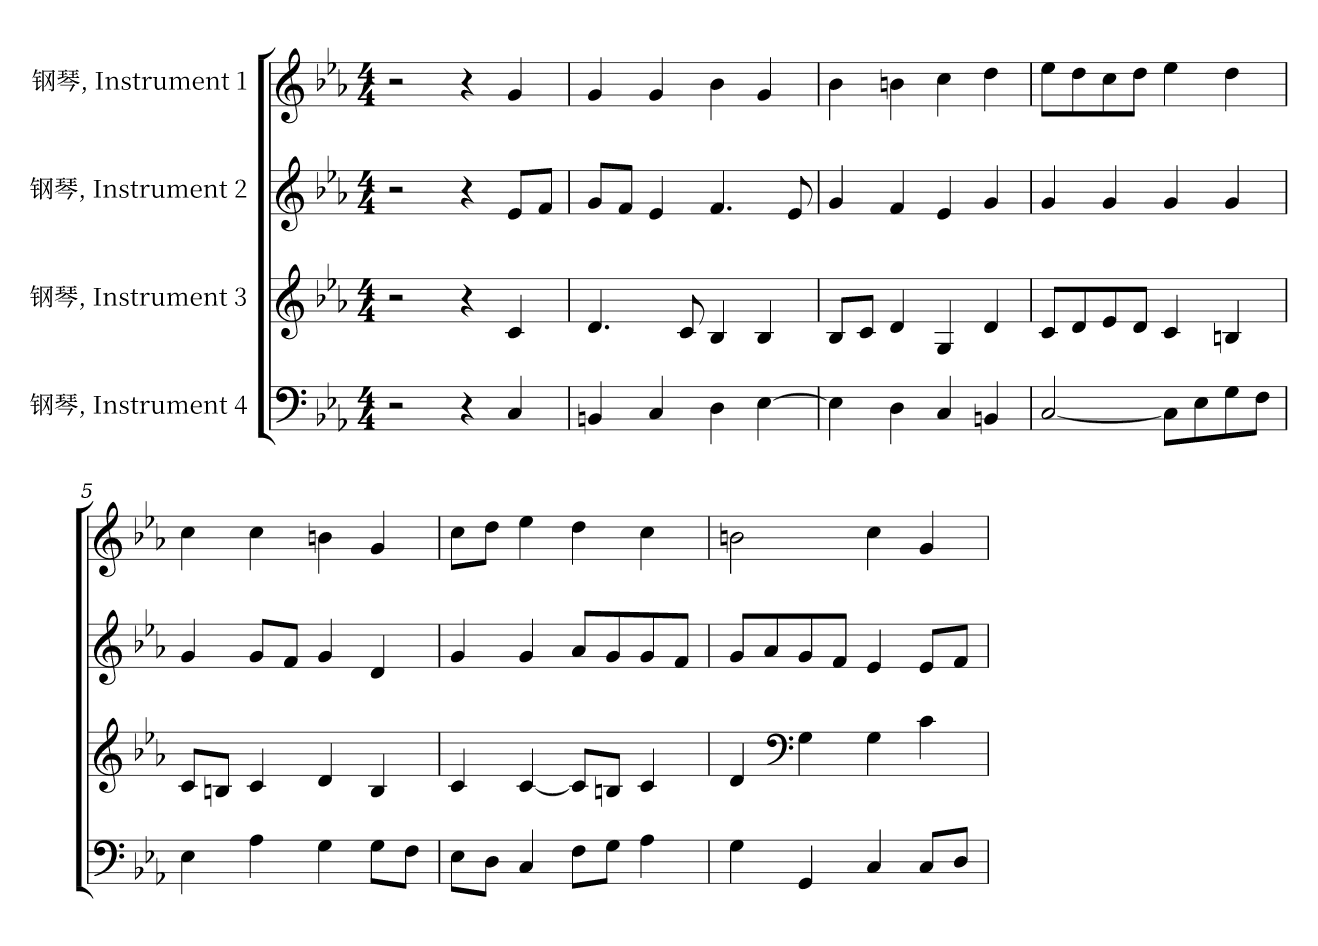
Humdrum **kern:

**kern	**kern	**kern	**kern
*part4	*part3	*part2	*part1
*staff4	*staff3	*staff2	*staff1
*I"钢琴, Instrument 4	*I"钢琴, Instrument 3	*I"钢琴, Instrument 2	*I"钢琴, Instrument 1
*clefF4	*clefG2	*clefG2	*clefG2
*k[b-e-a-]	*k[b-e-a-]	*k[b-e-a-]	*k[b-e-a-]
*M4/4	*M4/4	*M4/4	*M4/4
*MM92	*MM92	*MM92	*MM92
=1	=1	=1	=1
2r	2r	2r	2r
4r	4r	4r	4r
4C/	4c/	8e-/L	4g/
.	.	8f/J	.
=2	=2	=2	=2
4BBn/	4.d/	8g/L	4g/
.	.	8f/J	.
4C/	.	4e-/	4g/
.	8c/	.	.
4D\	4B-/	4.f/	4b-\
[4E-\	4B-/	.	4g/
.	.	8e-/	.
=3	=3	=3	=3
4E-\]	8B-/L	4g/	4b-\
.	8c/J	.	.
4D\	4d/	4f/	4bn\
4C/	4G/	4e-/	4cc\
4BBn/	4d/	4g/	4dd\
=4	=4	=4	=4
[2C/	8c/L	4g/	8ee-\L
.	8d/	.	8dd\
.	8e-/	4g/	8cc\
.	8d/J	.	8dd\J
8C\L]	4c/	4g/	4ee-\
8E-\	.	.	.
8G\	4Bn/	4g/	4dd\
8F\J	.	.	.
!!LO:LB:g=z
=5	=5	=5	=5
4E-\	8c/L	4g/	4cc\
.	8Bn/J	.	.
4A-\	4c/	8g/L	4cc\
.	.	8f/J	.
4G\	4d/	4g/	4bn\
8G\L	4B/	4d/	4g/
8F\J	.	.	.
=6	=6	=6	=6
8E-\L	4c/	4g/	8cc\L
8D\J	.	.	8dd\J
4C/	[4c/	4g/	4ee-\
8F\L	8c/L]	8a-/L	4dd\
8G\J	8Bn/J	8g/	.
4A-\	4c/	8g/	4cc\
.	.	8f/J	.
=7	=7	=7	=7
4G\	4d/	8g/L	2bn\
.	.	8a-/	.
*	*clefF4	*	*
4GG/	4G\	8g/	.
.	.	8f/J	.
4C/	4G\	4e-/	4cc\
8C/L	4c\	8e-/L	4g/
8D/J	.	8f/J	.
=	=	=	=
*-	*-	*-	*-
